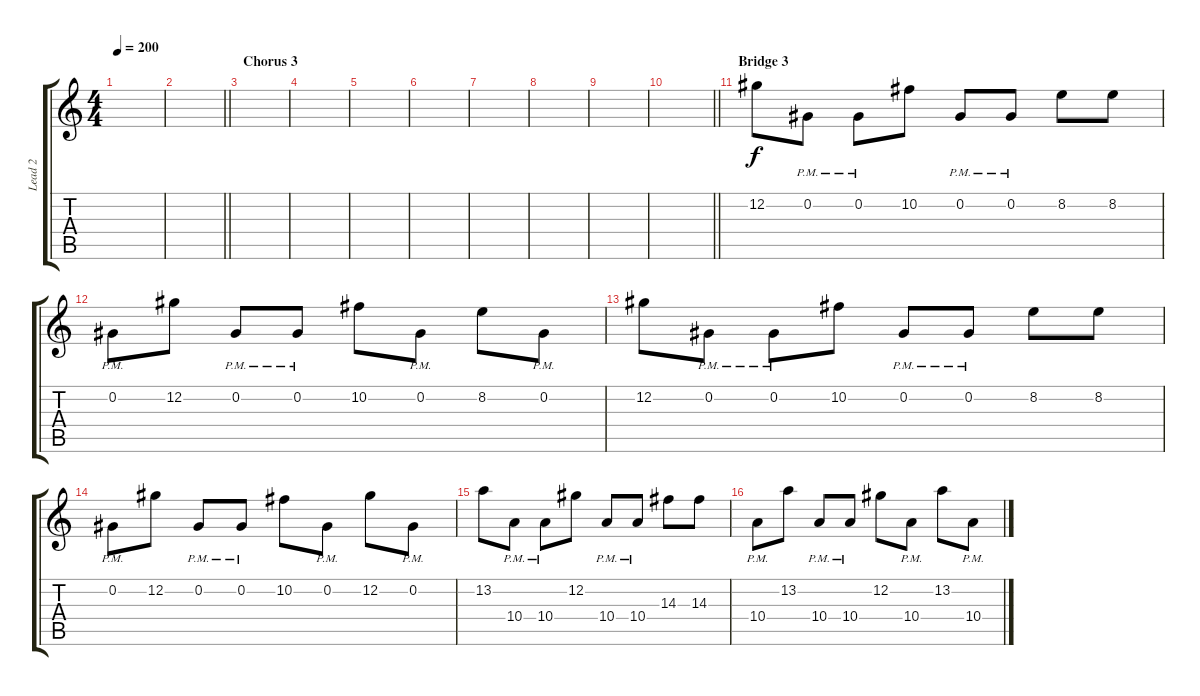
\track ("Lead 2 " "Lead 2 ") {instrument distortionguitar}
\staff {score tabs}
\tuning (Db4 Ab3 E3 B2 Gb2 Db2) {hide}
\ts (4 4)
\tempo 200
\clef g2
\ks c
|
\barLineRight lightlight
|
\section ("" "Chorus 3")
|
|
|
|
|
|
|
\barLineRight lightlight
|
\section ("" "Bridge 3")
12.2.8 0.2{pm}.8 0.2{pm}.8 10.2.8 0.2{pm}.8 0.2{pm}.8 8.2.8 8.2.8 |
0.2{pm}.8 12.2.8 0.2{pm}.8 0.2{pm}.8 10.2.8 0.2{pm}.8 8.2.8 0.2{pm}.8 |
12.2.8 0.2{pm}.8 0.2{pm}.8 10.2.8 0.2{pm}.8 0.2{pm}.8 8.2.8 8.2.8 |
0.2{pm}.8 12.2.8 0.2{pm}.8 0.2{pm}.8 10.2.8 0.2{pm}.8 12.2.8 0.2{pm}.8 |
13.2.8 10.4{pm}.8 10.4{pm}.8 12.2.8 10.4{pm}.8 10.4{pm}.8 14.3.8 14.3.8 |
10.4{pm}.8 13.2.8 10.4{pm}.8 10.4{pm}.8 12.2.8 10.4{pm}.8 13.2.8 10.4{pm}.8
